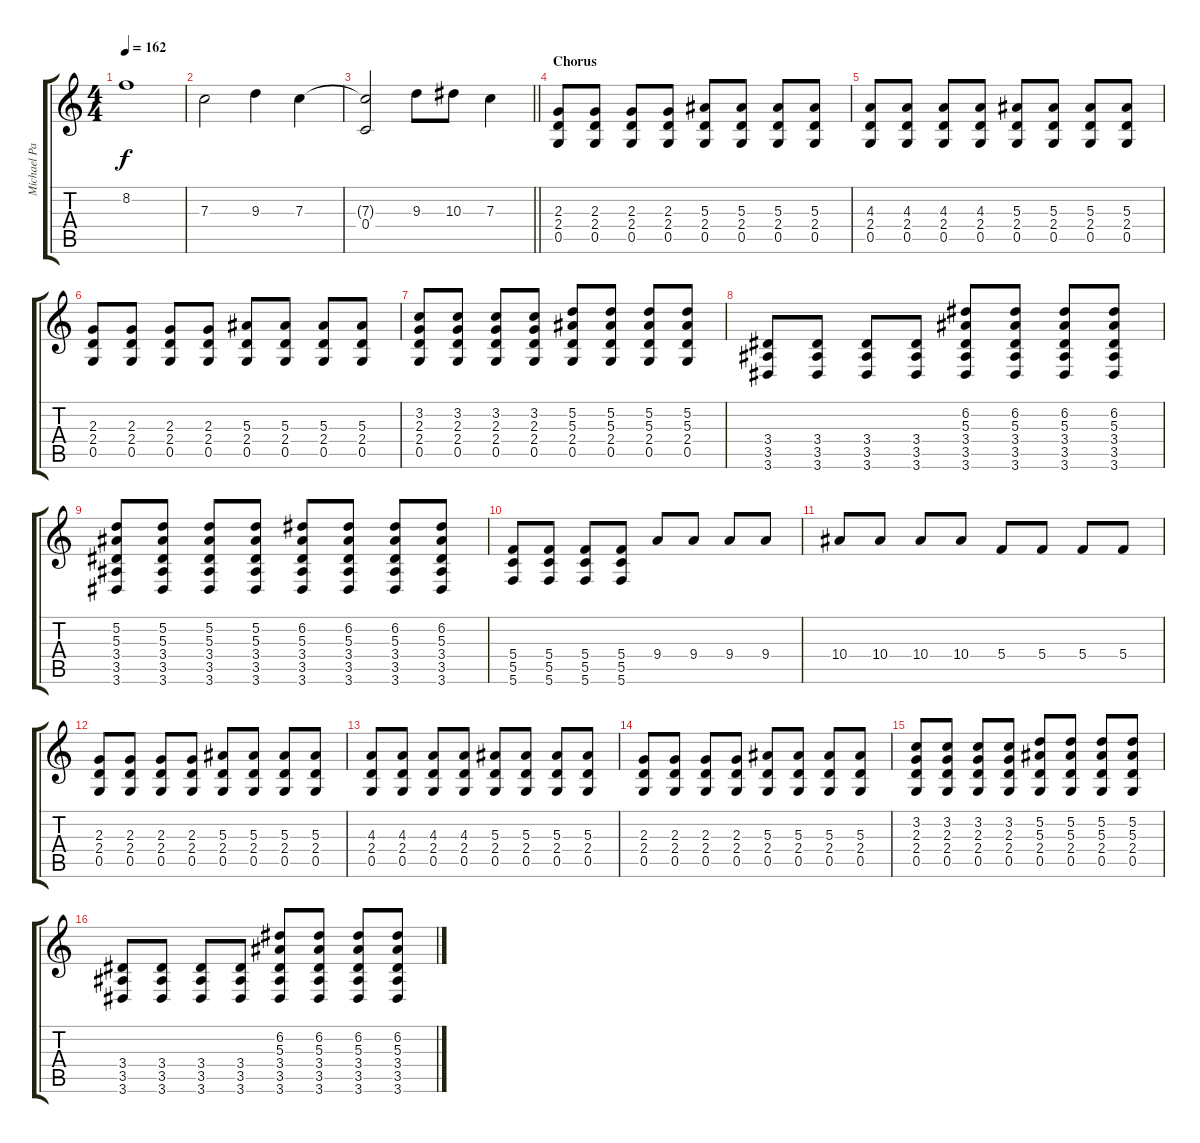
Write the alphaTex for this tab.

\track ("Michael Padget" "Michael Pa") {instrument distortionguitar}
\staff {score tabs}
\tuning (D4 A3 F3 C3 G2 C2) {hide}
\ts (4 4)
\tempo 162
\clef g2
\ks c
8.2{t}.1{dy f} |
7.3.2 9.3.4 7.3.4 |
\barLineRight lightlight
(7.3{t} 0.4).2 9.3.8 10.3.8 7.3.4 |
\section ("" "Chorus")
(2.3 2.4 0.5).8{volume 13} (2.3 2.4 0.5).8 (2.3 2.4 0.5).8 (2.3 2.4 0.5).8 (5.3 2.4 0.5).8 (5.3 2.4 0.5).8 (5.3 2.4 0.5).8 (5.3 2.4 0.5).8 |
(4.3 2.4 0.5).8{instrument distortionguitar} (4.3 2.4 0.5).8 (4.3 2.4 0.5).8 (4.3 2.4 0.5).8 (5.3 2.4 0.5).8 (5.3 2.4 0.5).8 (5.3 2.4 0.5).8 (5.3 2.4 0.5).8 |
(2.3 2.4 0.5).8{volume 13} (2.3 2.4 0.5).8 (2.3 2.4 0.5).8 (2.3 2.4 0.5).8 (5.3 2.4 0.5).8 (5.3 2.4 0.5).8 (5.3 2.4 0.5).8 (5.3 2.4 0.5).8 |
(3.2 2.3 2.4 0.5).8{instrument distortionguitar} (3.2 2.3 2.4 0.5).8 (3.2 2.3 2.4 0.5).8 (3.2 2.3 2.4 0.5).8 (5.2 5.3 2.4 0.5).8 (5.2 5.3 2.4 0.5).8 (5.2 5.3 2.4 0.5).8 (5.2 5.3 2.4 0.5).8 |
(3.4 3.5 3.6).8 (3.4 3.5 3.6).8 (3.4 3.5 3.6).8 (3.4 3.5 3.6).8 (6.2 5.3 3.4 3.5 3.6).8 (6.2 5.3 3.4 3.5 3.6).8 (6.2 5.3 3.4 3.5 3.6).8 (6.2 5.3 3.4 3.5 3.6).8 |
(5.2 5.3 3.4 3.5 3.6).8 (5.2 5.3 3.4 3.5 3.6).8 (5.2 5.3 3.4 3.5 3.6).8 (5.2 5.3 3.4 3.5 3.6).8 (6.2 5.3 3.4 3.5 3.6).8 (6.2 5.3 3.4 3.5 3.6).8 (6.2 5.3 3.4 3.5 3.6).8 (6.2 5.3 3.4 3.5 3.6).8 |
(5.4 5.5 5.6).8 (5.4 5.5 5.6).8 (5.4 5.5 5.6).8 (5.4 5.5 5.6).8 9.4.8 9.4.8 9.4.8 9.4.8 |
10.4.8 10.4.8 10.4.8 10.4.8 5.4.8 5.4.8 5.4.8 5.4.8 |
(2.3 2.4 0.5).8{volume 13} (2.3 2.4 0.5).8 (2.3 2.4 0.5).8 (2.3 2.4 0.5).8 (5.3 2.4 0.5).8 (5.3 2.4 0.5).8 (5.3 2.4 0.5).8 (5.3 2.4 0.5).8 |
(4.3 2.4 0.5).8{instrument distortionguitar} (4.3 2.4 0.5).8 (4.3 2.4 0.5).8 (4.3 2.4 0.5).8 (5.3 2.4 0.5).8 (5.3 2.4 0.5).8 (5.3 2.4 0.5).8 (5.3 2.4 0.5).8 |
(2.3 2.4 0.5).8{volume 13} (2.3 2.4 0.5).8 (2.3 2.4 0.5).8 (2.3 2.4 0.5).8 (5.3 2.4 0.5).8 (5.3 2.4 0.5).8 (5.3 2.4 0.5).8 (5.3 2.4 0.5).8 |
(3.2 2.3 2.4 0.5).8{instrument distortionguitar} (3.2 2.3 2.4 0.5).8 (3.2 2.3 2.4 0.5).8 (3.2 2.3 2.4 0.5).8 (5.2 5.3 2.4 0.5).8 (5.2 5.3 2.4 0.5).8 (5.2 5.3 2.4 0.5).8 (5.2 5.3 2.4 0.5).8 |
(3.4 3.5 3.6).8 (3.4 3.5 3.6).8 (3.4 3.5 3.6).8 (3.4 3.5 3.6).8 (6.2 5.3 3.4 3.5 3.6).8 (6.2 5.3 3.4 3.5 3.6).8 (6.2 5.3 3.4 3.5 3.6).8 (6.2 5.3 3.4 3.5 3.6).8
